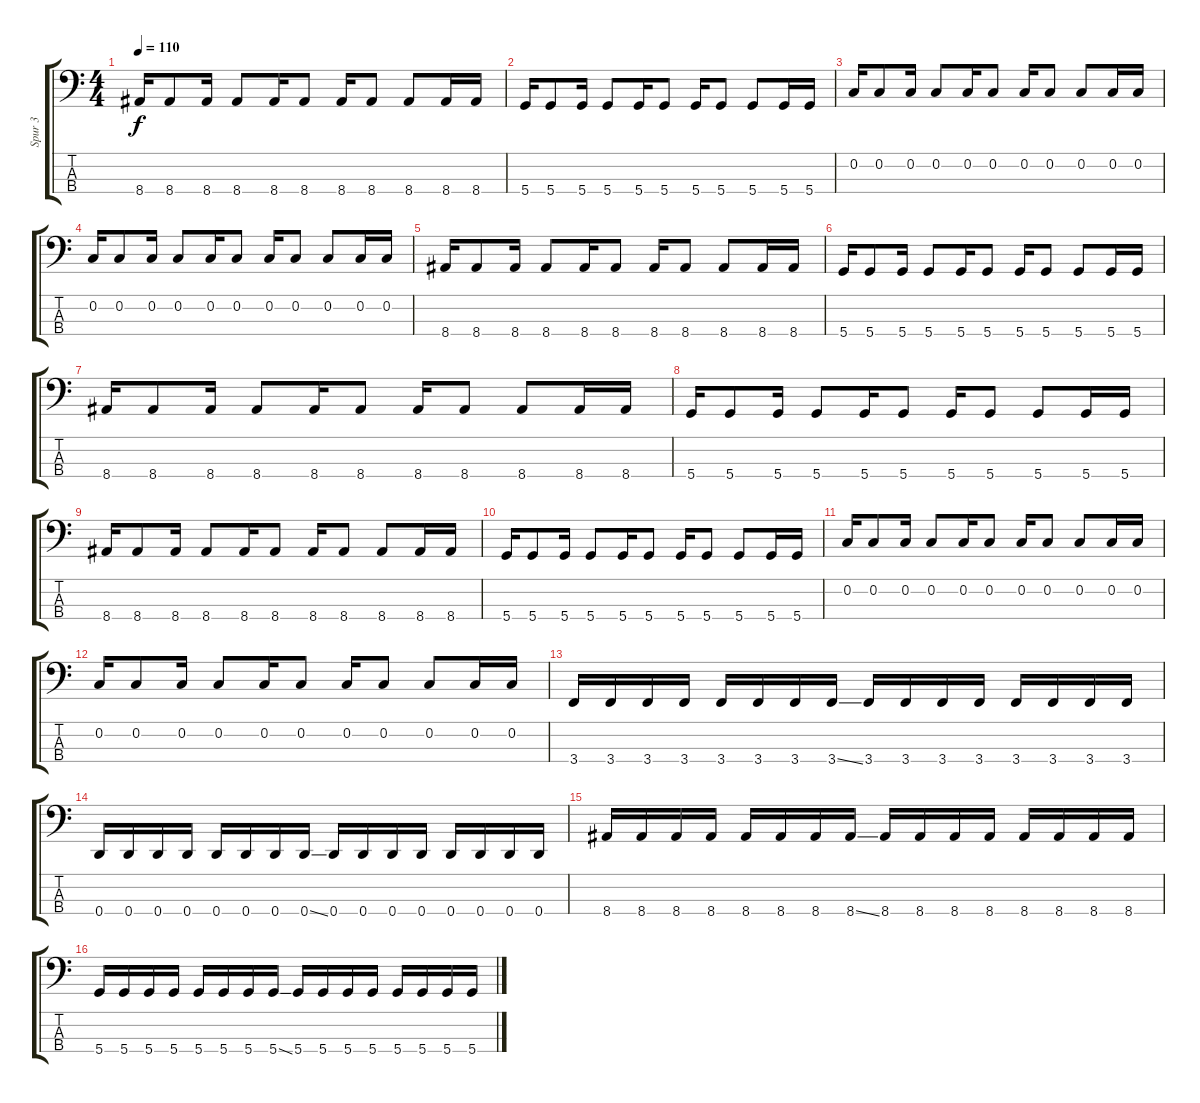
\track ("Spur 3" "Spur 3") {instrument electricbasspick}
\staff {score tabs}
\tuning (F2 C2 G1 D1) {hide}
\ts (4 4)
\tempo 110
\clef f4
\ks c
8.4.16{dy f} 8.4.8 8.4.16 8.4.8 8.4.16 8.4.8 8.4.16 8.4.8 8.4.8 8.4.16 8.4.16 |
5.4.16 5.4.8 5.4.16 5.4.8 5.4.16 5.4.8 5.4.16 5.4.8 5.4.8 5.4.16 5.4.16 |
0.2.16 0.2.8 0.2.16 0.2.8 0.2.16 0.2.8 0.2.16 0.2.8 0.2.8 0.2.16 0.2.16 |
0.2.16 0.2.8 0.2.16 0.2.8 0.2.16 0.2.8 0.2.16 0.2.8 0.2.8 0.2.16 0.2.16 |
8.4.16 8.4.8 8.4.16 8.4.8 8.4.16 8.4.8 8.4.16 8.4.8 8.4.8 8.4.16 8.4.16 |
5.4.16 5.4.8 5.4.16 5.4.8 5.4.16 5.4.8 5.4.16 5.4.8 5.4.8 5.4.16 5.4.16 |
8.4.16 8.4.8 8.4.16 8.4.8 8.4.16 8.4.8 8.4.16 8.4.8 8.4.8 8.4.16 8.4.16 |
5.4.16 5.4.8 5.4.16 5.4.8 5.4.16 5.4.8 5.4.16 5.4.8 5.4.8 5.4.16 5.4.16 |
8.4.16 8.4.8 8.4.16 8.4.8 8.4.16 8.4.8 8.4.16 8.4.8 8.4.8 8.4.16 8.4.16 |
5.4.16 5.4.8 5.4.16 5.4.8 5.4.16 5.4.8 5.4.16 5.4.8 5.4.8 5.4.16 5.4.16 |
0.2.16 0.2.8 0.2.16 0.2.8 0.2.16 0.2.8 0.2.16 0.2.8 0.2.8 0.2.16 0.2.16 |
0.2.16 0.2.8 0.2.16 0.2.8 0.2.16 0.2.8 0.2.16 0.2.8 0.2.8 0.2.16 0.2.16 |
3.4.16 3.4.16 3.4.16 3.4.16 3.4.16 3.4.16 3.4.16 3.4{ss}.16 3.4.16 3.4.16 3.4.16 3.4.16 3.4.16 3.4.16 3.4.16 3.4.16 |
0.4.16 0.4.16 0.4.16 0.4.16 0.4.16 0.4.16 0.4.16 0.4{ss}.16 0.4.16 0.4.16 0.4.16 0.4.16 0.4.16 0.4.16 0.4.16 0.4.16 |
8.4.16 8.4.16 8.4.16 8.4.16 8.4.16 8.4.16 8.4.16 8.4{ss}.16 8.4.16 8.4.16 8.4.16 8.4.16 8.4.16 8.4.16 8.4.16 8.4.16 |
5.4.16 5.4.16 5.4.16 5.4.16 5.4.16 5.4.16 5.4.16 5.4{ss}.16 5.4.16 5.4.16 5.4.16 5.4.16 5.4.16 5.4.16 5.4.16 5.4.16
